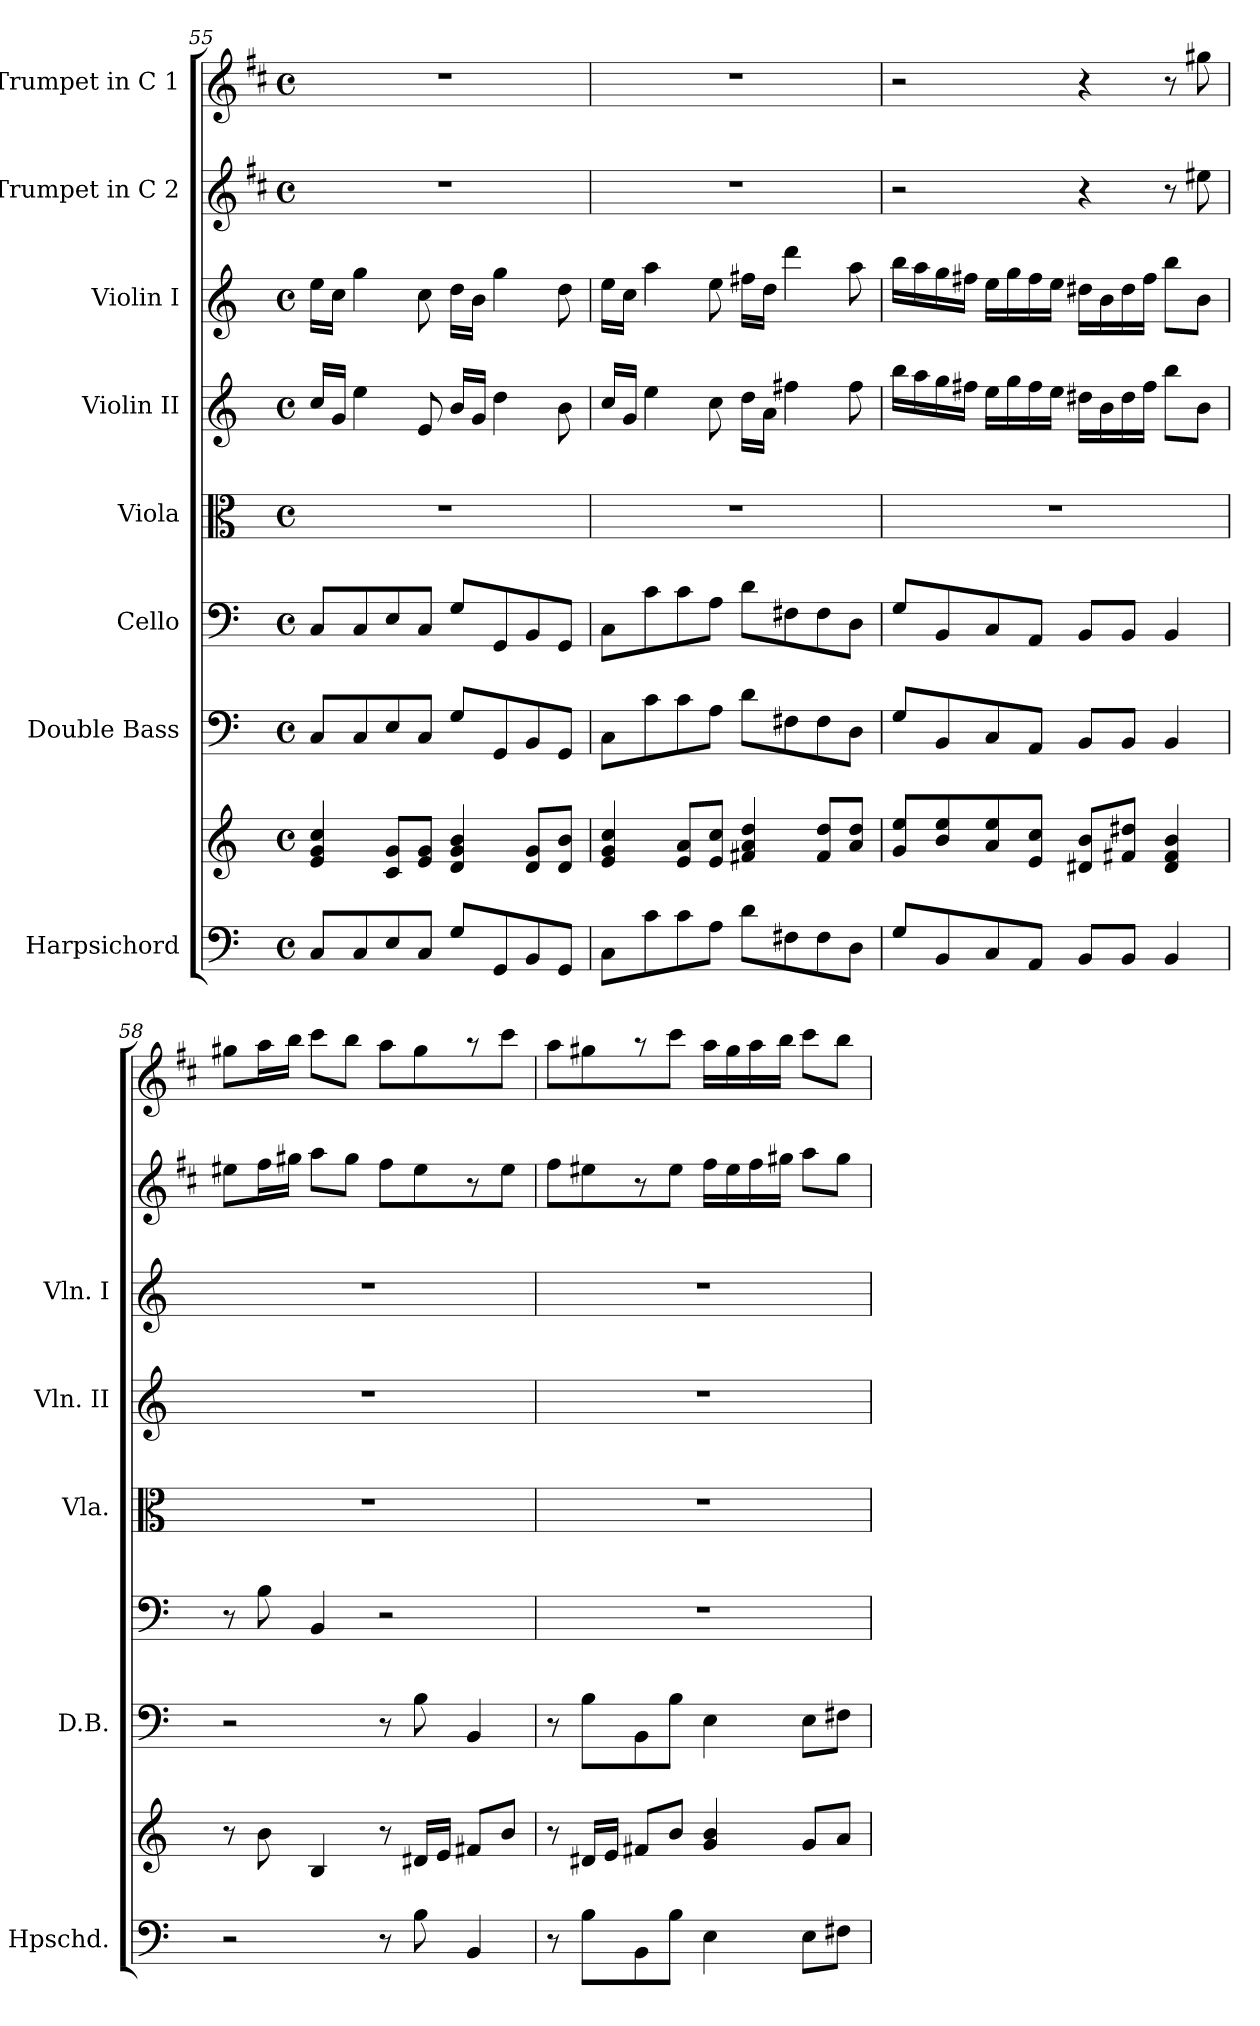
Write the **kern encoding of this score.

**kern	**kern	**kern	**kern	**kern	**kern	**kern	**kern	**kern
*part8	*part8	*part7	*part6	*part5	*part4	*part3	*part2	*part1
*staff9	*staff8	*staff7	*staff6	*staff5	*staff4	*staff3	*staff2	*staff1
*I"Harpsichord	*	*I"Double Bass	*I"Cello	*I"Viola	*I"Violin II	*I"Violin I	*I"Trumpet in C 2	*I"Trumpet in C 1
*I'Hpschd.	*	*I'D.B.	*	*I'Vla.	*I'Vln. II	*I'Vln. I	*	*
!!LO:PB:g=z
*clefF4	*clefG2	*clefF4	*clefF4	*clefC3	*clefG2	*clefG2	*clefG2	*clefG2
*	*	*ITrd7c12	*	*	*	*	*ITrd1c2	*ITrd1c2
*k[]	*k[]	*k[]	*k[]	*k[]	*k[]	*k[]	*k[]	*k[]
*M4/4	*M4/4	*M4/4	*M4/4	*M4/4	*M4/4	*M4/4	*M4/4	*M4/4
*met(c)	*met(c)	*met(c)	*met(c)	*met(c)	*met(c)	*met(c)	*met(c)	*met(c)
=55	=55	=55	=55	=55	=55	=55	=55	=55
8C/L	4e/ 4g/ 4cc/	8CC/L	8C/L	1r	16cc/LL	16ee\LL	1r	1r
.	.	.	.	.	16g/JJ	16cc\JJ	.	.
8C/	.	8CC/	8C/	.	4ee\	4gg\	.	.
8E/	8c/ 8g/L	8EE/	8E/	.	.	.	.	.
8C/J	8e/ 8g/J	8CC/J	8C/J	.	8e/	8cc\	.	.
8G/L	4d/ 4g/ 4b/	8GG/L	8G/L	.	16b/LL	16dd\LL	.	.
.	.	.	.	.	16g/JJ	16b\JJ	.	.
8GG/	.	8GGG/	8GG/	.	4dd\	4gg\	.	.
8BB/	8d/ 8g/L	8BBB/	8BB/	.	.	.	.	.
8GG/J	8d/ 8b/J	8GGG/J	8GG/J	.	8b\	8dd\	.	.
!!LO:PB:g=z
=56	=56	=56	=56	=56	=56	=56	=56	=56
8C\L	4e/ 4g/ 4cc/	8CC\L	8C\L	1r	16cc/LL	16ee\LL	1r	1r
.	.	.	.	.	16g/JJ	16cc\JJ	.	.
8c\	.	8C\	8c\	.	4ee\	4aa\	.	.
8c\	8e/ 8a/L	8C\	8c\	.	.	.	.	.
8A\J	8e/ 8cc/J	8AA\J	8A\J	.	8cc\	8ee\	.	.
8d\L	4f#X/ 4a/ 4dd/	8D\L	8d\L	.	16dd\LL	16ff#X\LL	.	.
.	.	.	.	.	16a\JJ	16dd\JJ	.	.
8F#X\	.	8FF#X\	8F#X\	.	4ff#X\	4ddd\	.	.
8F#\	8f#/ 8dd/L	8FF#\	8F#\	.	.	.	.	.
8D\J	8a/ 8dd/J	8DD\J	8D\J	.	8ff#\	8aa\	.	.
=57	=57	=57	=57	=57	=57	=57	=57	=57
8G/L	8g/ 8ee/L	8GG/L	8G/L	1r	16bb\LL	16bb\LL	2r	2r
.	.	.	.	.	16aa\	16aa\	.	.
8BB/	8b/ 8ee/	8BBB/	8BB/	.	16gg\	16gg\	.	.
.	.	.	.	.	16ff#X\JJ	16ff#X\JJ	.	.
8C/	8a/ 8ee/	8CC/	8C/	.	16ee\LL	16ee\LL	.	.
.	.	.	.	.	16gg\	16gg\	.	.
8AA/J	8e/ 8cc/J	8AAA/J	8AA/J	.	16ff#\	16ff#\	.	.
.	.	.	.	.	16ee\JJ	16ee\JJ	.	.
8BB/L	8d#X/ 8b/L	8BBB/L	8BB/L	.	16dd#X\LL	16dd#X\LL	4r	4r
.	.	.	.	.	16b\	16b\	.	.
8BB/J	8f#X/ 8dd#X/J	8BBB/J	8BB/J	.	16dd#\	16dd#\	.	.
.	.	.	.	.	16ff#\JJ	16ff#\JJ	.	.
4BB/	4d#/ 4f#/ 4b/	4BBB/	4BB/	.	8bb\L	8bb\L	8r	8r
.	.	.	.	.	8b\J	8b\J	8dd#X\	8ff#X\
!!LO:PB:g=z
=58	=58	=58	=58	=58	=58	=58	=58	=58
2r	8r	2r	8r	1r	1r	1r	8dd#X\L	8ff#X\L
.	8b\	.	8B\	.	.	.	16ee\L	16gg\L
.	.	.	.	.	.	.	16ff#X\JJ	16aa\JJ
.	4B/	.	4BB/	.	.	.	8gg\L	8bb\L
.	.	.	.	.	.	.	8ff#\J	8aa\J
8r	8r	8r	2r	.	.	.	8ee\L	8gg\L
8B\	16d#X/LL	8BB\	.	.	.	.	8dd#\	8ff#\
.	16e/JJ	.	.	.	.	.	.	.
4BB/	8f#X/L	4BBB/	.	.	.	.	8r	8r
.	8b/J	.	.	.	.	.	8dd#\J	8bb\J
!!LO:PB:g=z
=59	=59	=59	=59	=59	=59	=59	=59	=59
8r	8r	8r	1r	1r	1r	1r	8ee\L	8gg\L
8B\L	16d#X/LL	8BB\L	.	.	.	.	8dd#X\	8ff#X\
.	16e/JJ	.	.	.	.	.	.	.
8BB\	8f#X/L	8BBB\	.	.	.	.	8r	8r
8B\J	8b/J	8BB\J	.	.	.	.	8dd#\J	8bb\J
4E\	4g/ 4b/	4EE\	.	.	.	.	16ee\LL	16gg\LL
.	.	.	.	.	.	.	16dd#\	16ff#\
.	.	.	.	.	.	.	16ee\	16gg\
.	.	.	.	.	.	.	16ff#X\JJ	16aa\JJ
8E\L	8g/L	8EE\L	.	.	.	.	8gg\L	8bb\L
8F#X\J	8a/J	8FF#X\J	.	.	.	.	8ff#\J	8aa\J
=	=	=	=	=	=	=	=	=
*-	*-	*-	*-	*-	*-	*-	*-	*-
